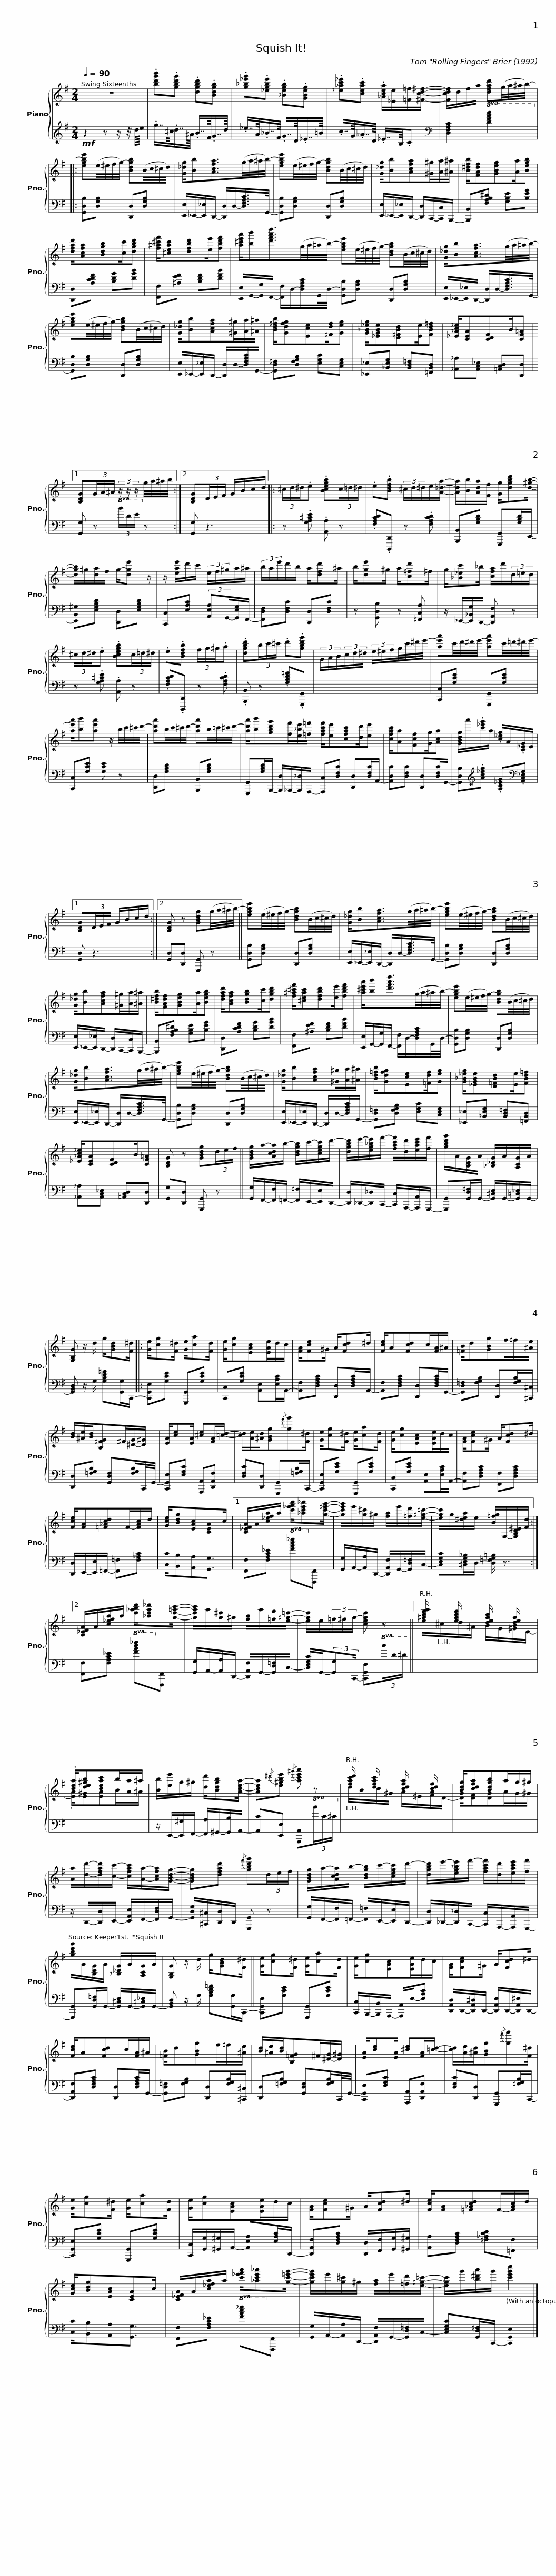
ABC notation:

X:1
%%score { ( 1 3 ) | 2 }
L:1/8
Q:1/4=90
M:2/4
I:linebreak $
K:G
V:1 treble
V:3 treble
V:2 treble
V:1
 z4 | .[bd'g'b'].[gbd'g'] .[dgbd'].[Bdgb] | .[g_b_e'g'].[_egbe'] .[_Begb].[GBeg] | .[_e_ac'_e'].[ceac'] .[_Acea]/[_Ee]/[=F=f]/[^Fcd^f]/- |$ [Fcdf]/d/f/a/ [dfad'](g/4a/4^a/4b/4-) |: %5
 [egbe'](e/4^e/4f/4g/4-) [Bdgb](B/4c/4^c/4d/4) | [G_dg]/[Bb][Acfa]3/2(g/4a/4^a/4b/4-) |$ [egbe'](e/4^e/4f/4g/4-) [Bdgb](B/4c/4^c/4d/4) | [G_dg]/[Bb][Acfa][^G^g]/[Aa]/[^A^a]/ | [B^dfb]/[FAdf][GBeg][Aa]/[Begb] | %10
 [dfad']/[Acfa][Bdgb][cc']/[dgbd'] | [f^a^c'f']/[^ceac'][dfbd'][ee']/[fbd'f'] |$ [a^c'e'a']/[bb'][d'f'a'd'']3/2(g/4a/4^a/4b/4-) | [egbe'](e/4^e/4f/4g/4-) [Bdgb](B/4c/4^c/4d/4) | [G_dg]/[Bb][Acfa]3/2(g/4a/4^a/4b/4-) |$ %15
 [egbe'](e/4^e/4f/4g/4-) [Bdgb](B/4c/4^c/4d/4) | [G_dg]/[Bb][Acfa][^G^g]/[Aa]/[^A^a]/ | [Bd=fb]/[Gdfg][Ece][=Fdf]/[Geg] | [G_B_eg]/[_EGBe][D=FBd][Ee]/[FBd=f] | [_E_Ac_e]/[CEA][CDF]B/[CF=A] |1$ %20
 [B,DG](3G/A/^A/ (3z/ z/ z/ g/4a/4^a/4b/4 :|2 [B,DG](3D/E/F/ G/B/c/d/ |: (3^c/d/^d/.e .[Bcegb](3c/=d/^d/ | .e.[Bdfb] (3^c/d/^d/e/[A=da]/- |$ [Ada]/[Bb]/[Ada]/[Ff]/ [Gg]/[dgbd'][d^gb]/- | %25
 [dgb]/^g/[da]/f/ g/-[dge'] z/ | z/ [eae']/d'/c'/ (3e/f/^g/a/^a/ | (3b/a/e'/d'/b/ a/[dfd']^a/ |$ b/[dge']^g/ a/[c=fd']^f/ | g/[_B_ec']_b/ [cfa]/d'/(3d/=e/d/ | %30
 (3^c/d/^d/.e .[Bcegb](3c/=d/^d/ | .e.[Bdfb] (3f/g/^g/.a |$ .[dgbd'](3b/c'/^c'/ .d'.[gbd'g'] | (3G/A/B/(3c/d/^d/ (3e/^e/f/g/4c'/4^d'/4e'/4- | [ae'a']c'/4d'/4^d'/4e'/4- [ae'a']c'/4=d'/4^d'/4e'/4- |$ %35
 [ae'a']/[bb'][ae'a'] z/ b/4c'/4^c'/4d'/4- | [ad'a']b/4c'/4^c'/4d'/4- [ad'a']b/4=c'/4^c'/4d'/4- | [ad'a']/[bb'][gbd'g'][ff']/[e_be']/[=f=f']/ | [fac'f']/[ee'][cfac'][dd']/[ee'] |$ [cfac']/[Aa][Fcf][Gg]/[Aca] | %40
 [GBdg]/a'/.[c'_e'g']/a/ .[c_eg]/A/.[C_EG]/E/ |1 [B,DG](3D/E/F/ G/B/c/d/ :|2 [B,DG] z [GBdg](g/4a/4^a/4b/4-) ||$ [egbe'](e/4^e/4f/4g/4-) [Bdgb](B/4c/4^c/4d/4) | [G_dg]/[Bb][Acfa]3/2(g/4a/4^a/4b/4-) | %45
 [egbe'](e/4^e/4f/4g/4-) [Bdgb](B/4c/4^c/4d/4) | [G_dg]/[Bb][Acfa][^G^g]/[Aa]/[^A^a]/ |$ [B^dfb]/[FAdf][GBeg][Aa]/[Begb] | [dfad']/[Acfa][Bdgb][cc']/[dgbd'] | [f^a^c'f']/[^ceac'][dfbd'][ee']/[fbd'f'] | %50
 [a^c'e'a']/[bb'][d'f'a'd'']3/2(g/4a/4^a/4b/4-) |$ [egbe'](e/4^e/4f/4g/4-) [Bdgb](B/4c/4^c/4d/4) | [G_dg]/[Bb][Acfa]3/2(g/4a/4^a/4b/4-) | [egbe'](e/4^e/4f/4g/4-) [Bdgb](B/4c/4^c/4d/4) | [G_dg]/[Bb][Acfa][^G^g]/[Aa]/[^A^a]/ |$ %55
 [Bd=fb]/[Gdfg][Ece][=Fdf]/[Geg] | [G_B_eg]/[_EGBe][D=FBd][Ee]/[FBd=f] | [_E_Ac_e]/[CEA][CDF]B/[CF=A] | [B,DG] z [GBdg](3d/e/f/ || [GBdg]/a/-[Acda]/b/- [Bdgb]/c'/-[cegc']/d'/- |$ %60
 [dgbd']/e'/-[eg_be']/f'/- [fac'f']/[dd']/[eac'e']/[ff']/ | [gbd'g']/A/[B,DG]/A/ [_B,_DG]/A/[A,CG]/A/ | [G,B,G] z/ d/ g/[GBd][F^d]/ |: [Ge]/[cg][F^d]/ [Ge]/[ca][Fd]/ | [Ge]/[cg][EAc][EAe]/d/c/ |$ %65
 [FA]/[Fce]^G/ A/[Fcd]^d/ | [Fce]/A[Fcd]c/[FA]/^A/ | [=FB]/d[GBg]f/=f/[^Ae]/ | [Bd]/[^Ae]/[Bd]/[B,=FG]^F/[^D-G]/[D^G]/ | [EA]/[ce][EA]/ [^ce][FA]/[=cd]/- |$ %70
 [cd]/[Ae]/[^Ad]/[GBg]{/f'}[gg'][F^d]/ | [Ge]/[cg][F^d]/ [Ge]/[ca][Fd]/ | [Ge]/[cg][EAc][EAe]/d/c/ | [FA]/[Fce]^G/ A/[Fcd]^d/ | [Fce]/[FA][=F_Acd]F/-[FAc]/d/ |$ %75
 [Gce]/[Bdg][EAc][CEA]c/ |1 [C_EFA]/A/[c_efa]/a/ [c'_e'f'a']/[_ac'e'_a'][gc'=e'g']/- | [gc'e'g']/e'/[g^c']/^g/ [fa]/e'/[=fd']/[e=g=c']/- | [egc']/g/[^dea]/e/ [B=fg]/G,/-[G,B,D^E]/[Fd]/ :|2$ [C_EFA]/A/[c_efa]/a/ [c'_e'f'a']/[_ac'e'_a'][gc'=e'g']/- | %80
 [gc'e'g']/e'/[g^c']/^g/ [fa]/e'/[=fd']/[e=g=c']/- | [egc']/e/(3=f/^f/g/- [cegc'] z ||$ [^gbd'e']/ x/ [egbd']/ x/ [degb]/ x/ [Bdeg]/ x/ | .[cea]/[de^gb][ceac']b/a/^a/ | [Bb]/[ee']/g/^g/ [dd']/[Bdgb][Acea]/- | %85
 [Acea]{/^d'}[e^gbe']{/^g'} [ac'e'a'] z |$ [fac'd']/ x/ [dfac']/ x/ [cdfa]/ x/ [Acdf]/ x/ | [Bdg]/[cdfa][Bdgb]a/g/^g/ | [Aa]/[dd']/-[dfad']/[cc']/- [cfac']/[Aa]/-[Acfa]/[GBdg]/- | [GBdg][dfad']{/f'} [gbd'g'](3d/e/f/ |$ %90
 [GBdg]/a/-[Acda]/b/- [Bdgb]/c'/-[cegc']/d'/- | [dgbd']/e'/-[eg_be']/f'/- [fac'f']/[dd']/[eac'e']/[ff']/ | [gbd'g']/A/[B,DG]/A/ [_B,_DG]/A/[A,CG]/A/ | [G,B,G] z/ d/ g/[GBd][F^d]/ ||$ [Ge]/[cg][F^d]/ [Ge]/[ca][Fd]/ | %95
 [Ge]/[cg][EAc][EAe]/d/c/ | [FA]/[Fce]^G/ A/[Fcd]^d/ | [Fce]/A[Fcd]c/[FA]/^A/ | [=FB]/d[GBg]f/=f/[^Ae]/ |$ [Bd]/[^Ae]/[Bd]/[B,=FG]^F/[^D-G]/[D^G]/ | %100
 [EA]/[ce][EA]/ [^ce][FA]/[=cd]/- | [cd]/[Ae]/[^Ad]/[GBg]{/f'}[gg'][F^d]/ | [Ge]/[cg][F^d]/ [Ge]/[ca][Fd]/ | [Ge]/[cg][EAc][EAe]/d/c/ |$ [FA]/[Fce]^G/ A/[Fcd]^d/ | %105
 [Fce]/[FA][=F_Acd]F/-[FAc]/d/ | [Gce]/[Bdg][EAc][CEA]c/ | [C_EFA]/A/[c_efa]/a/ [c'_e'f'a']/[_ac'e'_a'][gc'=e'g']/- |$ [gc'e'g']/e'/[g^c']/^g/ [fa]/e'/[=fd']/[e=g=c']/- | [egc']/g'/[b^d'a']/g'/ [c'e'g'c'']2 |] %110
V:2
!mf! z2 z z/ z/4 d/8e/8 | .g7/8^c/8.d7/8^A/8 .B7/8F/8.G7/8d/8 | ._e7/8A/8._B7/8F/8 .G7/8D/8._E7/8=B/8 | .c7/8G/8._A7/8D/8 ._E7/8B,/8.C |$[K:bass] [D,F,A,C]2!8va(! [DFAc]2!8va)! |: %5
 [G,,D,B,][D,G,B,] [D,,D,][D,G,B,] | [E,,E,]/_E,,/-[E,,_E,]/D,,/- [D,,D,]/D,/-[D,F,A,C]/>G,,/- |$ [G,,D,B,][D,G,B,] [D,,D,][D,G,B,] | [E,,E,]/_E,,/-[E,,_E,]/D,,/- [D,,D,]/C,,/-[C,,C,]/B,,,/- | [B,,,B,,][F,A,B,^D] [G,B,E][B,EG] | %10
 [D,,D,][A,CDF] [B,DG][DGB] | [F,,F,][^A,EF] [B,DF][DFB] |$ [E,,E,]/G,,/-[G,,G,]/F,,/- [F,,F,]/D,/-[D,F,A,C]/G,,/4-D,/4- | [G,,D,B,][D,G,B,] [D,,D,][D,G,B,] | [E,,E,]/_E,,/-[E,,_E,]/D,,/- [D,,D,]/D,/-[D,F,A,C]/>G,,/- |$ %15
 [G,,D,B,][D,G,B,] [D,,D,][D,G,B,] | [E,,E,]/_E,,/-[E,,_E,]/D,,/- [D,,D,]/D,/-[D,F,A,C]/G,,/- | [G,,D,=F,][D,F,G,B,] [E,G,C][C,E,G,] | [_E,,_E,][_B,,E,G,] [B,,D,=F,][=F,,B,,D,] | [_A,,_A,][A,,C,_E,] [=A,,C,D,][D,,D,] |1$ %20
 [G,,G,] z!8va(! (3B/d/e/!8va)! z :|2 [G,,G,] z3 |: z .[G,A,^CE] .[A,,A,] z | .[F,A,CD].[D,,,D,,] z .[F,A,CD] |$ [B,,,B,,][G,B,D] [G,,,G,,][G,B,D]/E,,/- | %25
 [E,,B,,^G,][E,G,B,D] [D,,D,][E,G,B,D] | [C,,C,][E,A,C] (3:2:2[A,,E,A,]G,,/-[G,,E,G,]/F,,/- | [F,,D,F,][D,F,C] [D,,D,][D,F,C] |$ z [G,,D,B,] z [=F,,C,A,] | z/ _E,,/-[E,,_B,,G,]/D,,/- [D,,A,,F,] z | %30
 z .[G,A,^CE] .[A,,A,] z | .[F,A,CD].[D,,,D,,] z .[F,A,CD] |$ .[B,,,B,,] z .[G,B,D=F].[G,,,G,,] | x4 | [C,,C,][G,CE] [G,,,G,,][G,CE] |$ %35
 [C,,C,][G,CE] [G,CE] z | [D,,D,][G,B,D] [B,,,B,,][G,B,D] | [G,,,G,,][G,B,D]/B,,,/- [B,,,D,]/_B,,,/-[B,,,_D,]/A,,,/- | [A,,,C,][D,F,C] [D,,D,][D,F,C]/A,,/- |$ [A,,D,C][D,F,C] [D,,D,][D,F,C]/G,,/- | %40
 [G,,D,B,][K:treble].[Ac_eg] .[A,C_EG][K:bass].[A,,C,_E,G,] |1 [G,,D,] z3 :|2 [G,,D,][D,,D,] [G,,,G,,] z ||$ [G,,D,B,][D,G,B,] [D,,D,][D,G,B,] | [E,,E,]/_E,,/-[E,,_E,]/D,,/- [D,,D,]/D,/-[D,F,A,C]/>G,,/- | %45
 [G,,D,B,][D,G,B,] [D,,D,][D,G,B,] | [E,,E,]/_E,,/-[E,,_E,]/D,,/- [D,,D,]/C,,/-[C,,C,]/B,,,/- |$ [B,,,B,,][F,A,B,^D] [G,B,E][B,EG] | [D,,D,][A,CDF] [B,DG][DGB] | [F,,F,][^A,EF] [B,DF][DFB] | %50
 [E,,E,]/G,,/-[G,,G,]/F,,/- [F,,F,]/D,/-[D,F,A,C]/G,,/4-D,/4- |$ [G,,D,B,][D,G,B,] [D,,D,][D,G,B,] | [E,,E,]/_E,,/-[E,,_E,]/D,,/- [D,,D,]/D,/-[D,F,A,C]/>G,,/- | [G,,D,B,][D,G,B,] [D,,D,][D,G,B,] | [E,,E,]/_E,,/-[E,,_E,]/D,,/- [D,,D,]/D,/-[D,F,A,C]/G,,/- |$ %55
 [G,,D,=F,][D,F,G,B,] [E,G,C][C,E,G,] | [_E,,_E,][_B,,E,G,] [B,,D,=F,][=F,,B,,D,] | [_A,,_A,][A,,C,_E,] [=A,,C,D,][D,,D,] | [G,,G,][D,,D,] [G,,,G,,] z || [G,,G,]/F,,/-[F,,F,]/=F,,/- [F,,=F,]/E,,/-[E,,E,]/D,,/- |$ %60
 [D,,D,]/_D,,/-[D,,_D,]/C,,/- [C,,C,]/A,,,/-[A,,,A,,]/G,,,/- | [G,,,G,,][G,,D,=F,]/G,,/- [G,,^C,E,]/G,,/-[G,,=C,_E,]/G,,/- | [G,,B,,D,] z/ G,/ [G,B,D=F][G,,G,]/C,,/- |: [C,,G,,E,][G,CE] [G,,,G,,][G,CE] | [C,,C,][G,CE] [A,,E,][E,A,C]/A,,/- |$ %65
 [A,,F,][D,F,A,C] [D,,D,][D,F,A,C]/A,,/- | [A,,F,][D,F,A,C] [D,,D,][D,F,A,C]/G,,/- | [G,,D,=F,][F,G,B,] [D,,D,][F,G,B,]/[^C,,^C,]/ | [D,,D,][=F,G,B,] [G,,D,F,][F,G,B,]/C,,/4-G,,/4- | [C,,G,,E,][E,G,C] [A,,,A,,][D,,A,,F,] |$ %70
 [D,F,C][D,,D,] [G,,,G,,][=F,G,B,]/C,,/- | [C,,G,,E,][G,CE] [G,,,G,,][G,CE] | [C,,C,][G,CE] [A,,E,][E,A,C]/A,,/- | [A,,F,][D,F,A,C] [F,,F,][D,F,A,C] | [D,,D,]/E,,/-[E,,E,]/=F,,/- [F,,=F,][F,_A,C] |$ %75
 [C,C]/[B,,B,][A,,A,][G,,G,]3/2 |1 [F,,F,][F,A,C_E]!8va(! [FAc_e]!8va)![F,,F,] | [G,,G,]/A,,/-[A,,A,]/D,,/- [D,,A,,F,]/G,,/-[G,,D,=F,]/C,/- | [C,E,G,C][^C,E,G,_B,]/D,/- [D,=F,G,=B,]/ z3/2 :|2$ [F,,F,][F,A,C_E]!8va(! [FAc_e]!8va)![F,,F,] | %80
 [G,,G,]/A,,/-[A,,A,]/D,,/- [D,,A,,F,]/G,,/-[G,,D,=F,]/C,/- | [C,E,G,C]/G,,/-(3:2:2[G,,G,]C,,/- [C,,G,,E,]!8va(!(3c/d/^d/!8va)! ||$ x4 | x4 | z/ E,,/-[E,,^G,]/F,,/- [F,,A,]/^G,,/-[G,,B,]/A,,/- | %85
 [A,,C][E,,E,] [A,,,A,,]!8va(!(3B/c/^c/!8va)! |$ x4 | x4 | z/ D,,/-[D,,D,]/E,,/- [E,,A,,E,]/F,,/-[F,,D,F,]/G,,/- | [G,,D,G,]/[^C,,^C,]/[D,,D,]/D,,/ [G,,,G,,] z |$ %90
 [G,,G,]/F,,/-[F,,F,]/=F,,/- [F,,=F,]/E,,/-[E,,E,]/D,,/- | [D,,D,]/_D,,/-[D,,_D,]/C,,/- [C,,C,]/A,,,/-[A,,,A,,]/G,,,/- | [G,,,G,,][G,,D,=F,]/G,,/- [G,,^C,E,]/G,,/-[G,,=C,_E,]/G,,/- | [G,,B,,D,] z/ G,/ [G,B,D=F][G,,G,]/C,,/- ||$ [C,,G,,E,][G,CE] [G,,,G,,][G,CE] | %95
 [C,,C,]/B,,,/-[B,,,B,,]/A,,,/- [A,,,A,,]/E,/-[E,A,C] | [D,,A,,D,]/D,,/-[D,,A,,^D,]/D,,/- [D,,A,,E,]/D,,/-[D,,A,,^E,]/D,,/- | [D,,A,,F,][D,F,A,C] [D,,D,][D,F,A,C]/G,,/- | [G,,D,=F,][F,G,B,] [D,,D,][F,G,B,]/[^C,,^C,]/ |$ [D,,D,][=F,G,B,] [G,,D,F,][F,G,B,]/C,,/4-G,,/4- | %100
 [C,,G,,E,][E,G,C] [A,,,A,,][D,,A,,F,] | [D,F,C][D,,D,] [G,,,G,,][=F,G,B,]/C,,/- | [C,,G,,E,][G,CE] [G,,,G,,][G,CE] | [C,,C,]/[G,,G,]/[^G,,^G,]/A,,/- [A,,E,A,][E,A,C]/D,,/- |$ [D,,A,,F,][D,F,A,C] [D,,D,]/[F,,F,]/[G,,G,]/[^G,,^G,]/ | %105
 [A,,A,][D,F,A,C] [=F,_A,CD][=F,,F,] | [C,C]/[B,,B,][A,,A,][G,,G,]3/2 | [F,,F,][F,A,C_E]!8va(! [FAc_e]!8va)![F,,F,] |$ [G,,G,]/A,,/-[A,,A,]/D,,/- [D,,A,,F,]/G,,/-[G,,D,=F,]/C,/- | [C,E,G,C][G,,D,=F,]/C,,/- [C,,G,,E,]2 |] %110
V:3
 x4 | x4 | x4 | x4 |$ x4 |: %5
 x4 | x4 |$ x4 | x4 | x4 | %10
 x4 | x4 |$ x4 | x4 | x4 |$ %15
 x4 | x4 | x4 | x4 | x4 |1$ %20
 x4 :|2 x4 |: x4 | x4 |$ x4 | %25
 x4 | x4 | x4 |$ x4 | x4 | %30
 x4 | x4 |$ x4 | x4 | x4 |$ %35
 x4 | x4 | x4 | x4 |$ x4 | %40
 x4 |1 x4 :|2 x4 ||$ x4 | x4 | %45
 x4 | x4 |$ x4 | x4 | x4 | %50
 x4 |$ x4 | x4 | x4 | x4 |$ %55
 x4 | x4 | x4 | x4 || x4 |$ %60
 x4 | x4 | x4 |: x4 | x4 |$ %65
 x4 | x4 | x4 | x4 | x4 |$ %70
 x4 | x4 | x4 | x4 | x4 |$ %75
 x4 |1 x4 | x4 | x4 :|2$ x4 | %80
 x4 | x4 ||$ e/^c/d/^A/ B/G/^G/E/- | .[EA]/[E^G][EA]B/A/^A/ | x4 | %85
 x4 |$ d/B/c/^G/ A/^E/F/D/- | [DG]/[DF][DG]A/G/^G/ | x4 | x4 |$ %90
 x4 | x4 | x4 | x4 ||$ x4 | %95
 x4 | x4 | x4 | x4 |$ x4 | %100
 x4 | x4 | x4 | x4 |$ x4 | %105
 x4 | x4 | x4 |$ x4 | x4 |] %110
